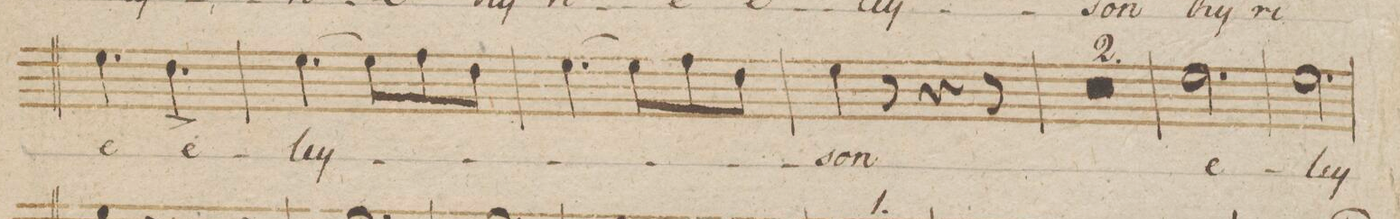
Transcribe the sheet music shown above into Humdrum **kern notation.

**kern	**text	**dynam
*I"Alto.	*	*
*clefC3	*	*
*k[b-]	*	*
*M6/8	*	*
4.f\	-e	.
4.e^<\	e-	.
=98	=98	=98
[4.f\	-ley-	.
8f\L]	.	.
8g\	.	.
8e\J	.	.
=99	=99	=99
[4.f\	.	.
8f\L]	.	.
8g\	.	.
8e\J	.	.
=100	=100	=100
4f\	-son	.
8r	.	.
4r	.	.
8r	.	.
=101	=101	=101
1.r	.	.
=102	=102	=102
=103	=103	=103
2.f\	e-	.
=104	=104	=104
2.f\	-ley-	.
=105	=105	=105
*-	*-	*-
